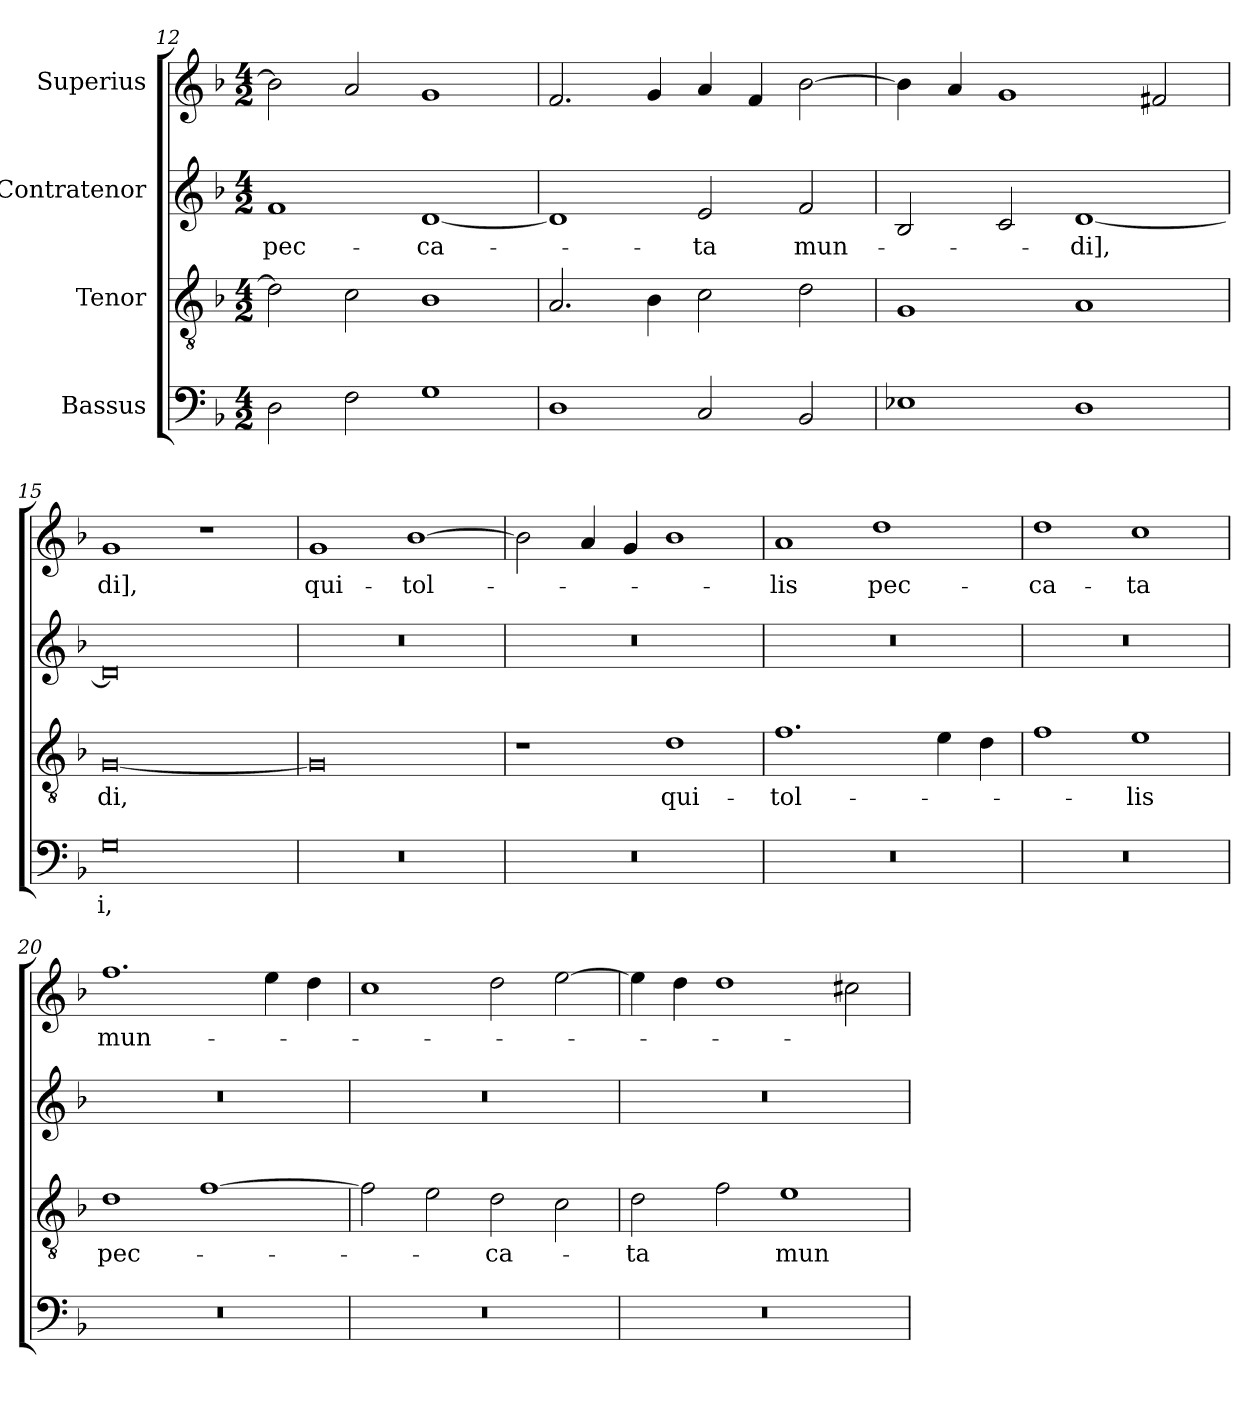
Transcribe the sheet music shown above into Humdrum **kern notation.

**kern	**text	**kern	**text	**kern	**text	**kern	**text
*part4	*part4	*part3	*part3	*part2	*part2	*part1	*part1
*staff4	*staff4	*staff3	*staff3	*staff2	*staff2	*staff1	*staff1
*I"Bassus	*	*I"Tenor	*	*I"Contratenor	*	*I"Superius	*
*clefF4	*	*clefGv2	*	*clefG2	*	*clefG2	*
*k[b-]	*	*k[b-]	*	*k[b-]	*	*k[b-]	*
*M4/2	*	*M4/2	*	*M4/2	*	*M4/2	*
=12	=12	=12	=12	=12	=12	=12	=12
2D\	.	2d\]	.	1f/	pec-	2b-\]	.
2F\	.	2c\	.	.	.	2a/	.
1G\	.	1B-\	.	[1d/	-ca-	1g/	.
=13	=13	=13	=13	=13	=13	=13	=13
1D\	.	2.A/	.	1d/]	.	2.f/	.
.	.	4B-\	.	.	.	4g/	.
2C/	.	2c\	.	2e/	-ta	4a/	.
.	.	.	.	.	.	4f/	.
2BB-/	.	2d\	.	2f/	mun-	[2b-\	.
=14	=14	=14	=14	=14	=14	=14	=14
1E-X\	.	1G/	.	2B-/	.	4b-\]	.
.	.	.	.	.	.	4a/	.
.	.	.	.	2c/	.	1g/	.
1D\	.	1A/	.	[1d/	-di],	.	.
.	.	.	.	.	.	2f#X/	.
=15	=15	=15	=15	=15	=15	=15	=15
0G\	-i,	[0G/	-di,	0d/]	.	1g/	-di],
.	.	.	.	.	.	1r	.
=16	=16	=16	=16	=16	=16	=16	=16
0r	.	0G/]	.	0r	.	1g/	qui-
.	.	.	.	.	.	[1b-\	tol-
=17	=17	=17	=17	=17	=17	=17	=17
0r	.	1r	.	0r	.	2b-\]	.
.	.	.	.	.	.	4a/	.
.	.	.	.	.	.	4g/	.
.	.	1d\	qui-	.	.	1b-\	.
=18	=18	=18	=18	=18	=18	=18	=18
0r	.	1.f\	tol-	0r	.	1a/	-lis
.	.	.	.	.	.	1dd\	pec-
.	.	4e\	.	.	.	.	.
.	.	4d\	.	.	.	.	.
=19	=19	=19	=19	=19	=19	=19	=19
0r	.	1f\	.	0r	.	1dd\	-ca-
.	.	1e\	-lis	.	.	1cc\	-ta
=20	=20	=20	=20	=20	=20	=20	=20
0r	.	1d\	pec-	0r	.	1.ff\	mun-
.	.	[1f\	.	.	.	.	.
.	.	.	.	.	.	4ee\	.
.	.	.	.	.	.	4dd\	.
=21	=21	=21	=21	=21	=21	=21	=21
0r	.	2f\]	.	0r	.	1cc\	.
.	.	2e\	.	.	.	.	.
.	.	2d\	-ca-	.	.	2dd\	.
.	.	2c\	.	.	.	[2ee\	.
=22	=22	=22	=22	=22	=22	=22	=22
0r	.	2d\	-ta	0r	.	4ee\]	.
.	.	.	.	.	.	4dd\	.
.	.	2f\	.	.	.	1dd\	.
.	.	1e\	mun-	.	.	.	.
.	.	.	.	.	.	2cc#X\	.
=	=	=	=	=	=	=	=
*-	*-	*-	*-	*-	*-	*-	*-
